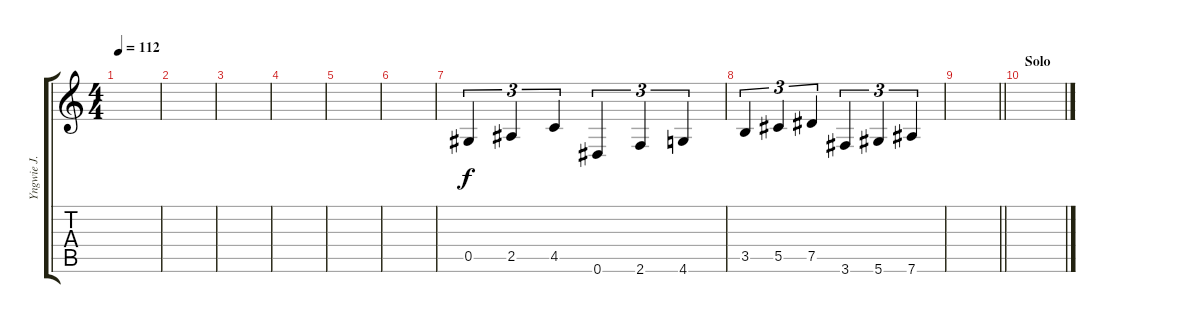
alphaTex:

\track ("Yngwie J. Malmsteen" "Yngwie J. ") {instrument distortionguitar}
\staff {score tabs}
\tuning (Eb4 Bb3 Gb3 Db3 Ab2 Eb2) {hide}
\ts (4 4)
\tempo 112
\clef g2
\ks c
|
|
|
|
|
|
0.5.4{tu (3 2)} 2.5.4{tu (3 2)} 4.5.4{tu (3 2)} 0.6.4{tu (3 2)} 2.6.4{tu (3 2)} 4.6.4{tu (3 2)} |
3.5.4{tu (3 2)} 5.5.4{tu (3 2)} 7.5.4{tu (3 2)} 3.6.4{tu (3 2)} 5.6.4{tu (3 2)} 7.6.4{tu (3 2)} |
\barLineRight lightlight
|
\section ("" "Solo")
